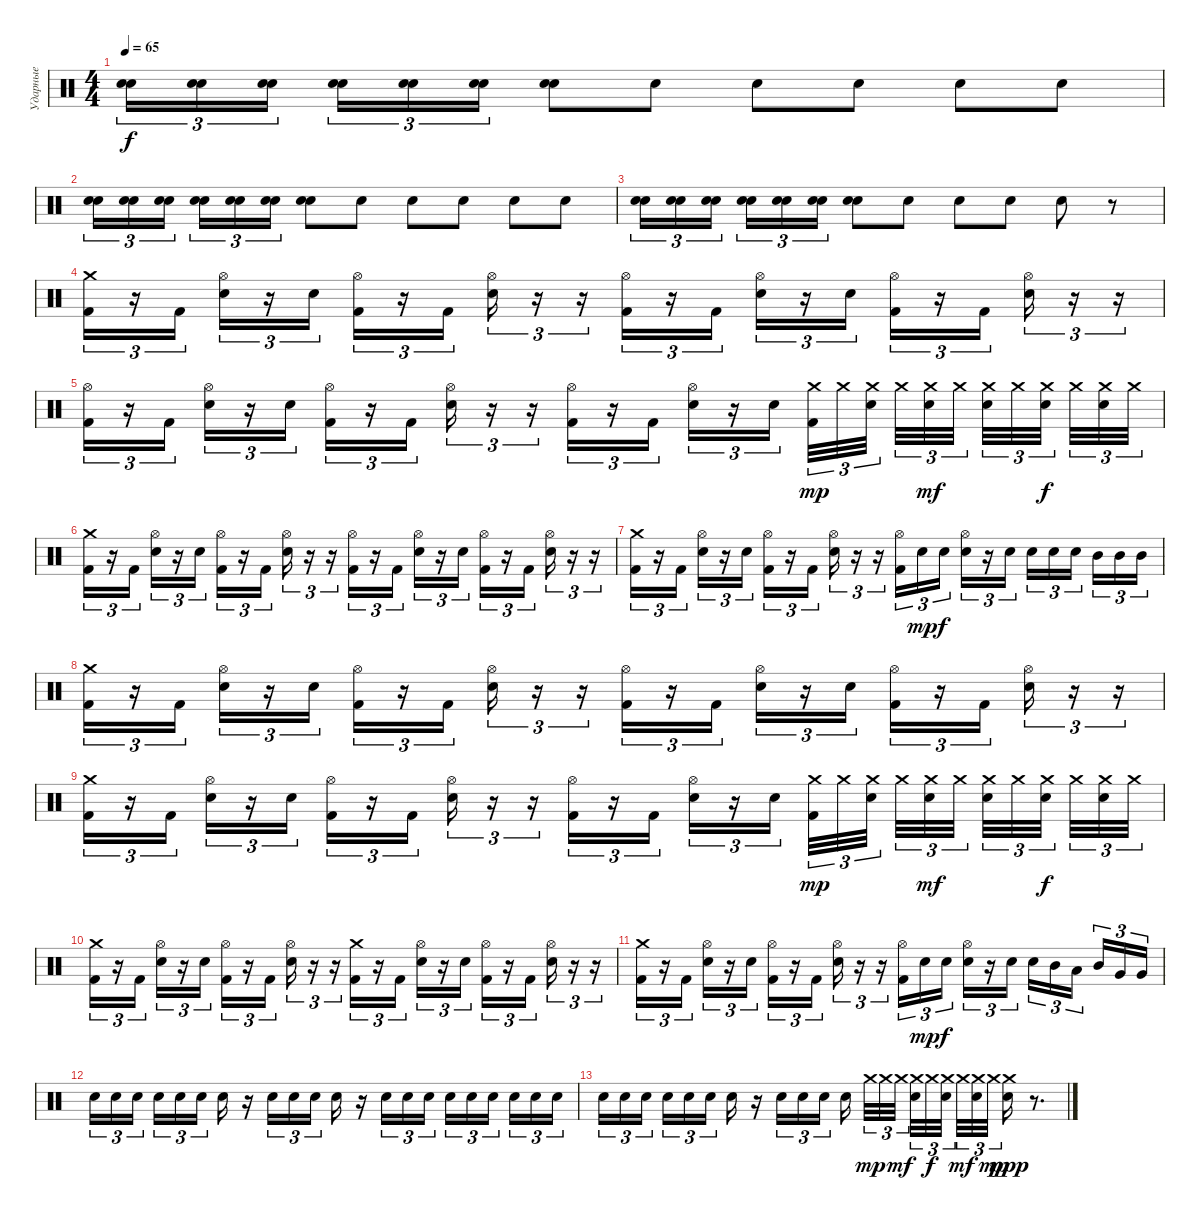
\track ("Ударные" "Ударные") {instrument percussion}
\staff {score}
\articulation defaults
\ts (4 4)
\tempo 65
\clef neutral
\ks c
("Snare (hit) 2" "Electric Snare (hit)").16{tu (3 2) dy f} ("Snare (hit) 2" "Electric Snare (hit)").16{tu (3 2)} ("Snare (hit) 2" "Electric Snare (hit)").16{tu (3 2) beam splitsecondary} ("Snare (hit) 2" "Electric Snare (hit)").16{tu (3 2)} ("Snare (hit) 2" "Electric Snare (hit)").16{tu (3 2)} ("Snare (hit) 2" "Electric Snare (hit)").16{tu (3 2)} ("Snare (hit) 2" "Electric Snare (hit)").8 "Hand Clap (hit)".8 "Hand Clap (hit)".8 "Hand Clap (hit)".8 "Hand Clap (hit)".8 "Hand Clap (hit)".8 |
("Snare (hit) 2" "Electric Snare (hit)").16{tu (3 2)} ("Snare (hit) 2" "Electric Snare (hit)").16{tu (3 2)} ("Snare (hit) 2" "Electric Snare (hit)").16{tu (3 2) beam splitsecondary} ("Snare (hit) 2" "Electric Snare (hit)").16{tu (3 2)} ("Snare (hit) 2" "Electric Snare (hit)").16{tu (3 2)} ("Snare (hit) 2" "Electric Snare (hit)").16{tu (3 2)} ("Snare (hit) 2" "Electric Snare (hit)").8 "Hand Clap (hit)".8 "Hand Clap (hit)".8 "Hand Clap (hit)".8 "Hand Clap (hit)".8 "Hand Clap (hit)".8 |
("Snare (hit) 2" "Electric Snare (hit)").16{tu (3 2)} ("Snare (hit) 2" "Electric Snare (hit)").16{tu (3 2)} ("Snare (hit) 2" "Electric Snare (hit)").16{tu (3 2) beam splitsecondary} ("Snare (hit) 2" "Electric Snare (hit)").16{tu (3 2)} ("Snare (hit) 2" "Electric Snare (hit)").16{tu (3 2)} ("Snare (hit) 2" "Electric Snare (hit)").16{tu (3 2)} ("Snare (hit) 2" "Electric Snare (hit)").8 "Hand Clap (hit)".8 "Hand Clap (hit)".8 "Hand Clap (hit)".8 "Hand Clap (hit)".8 r.8 |
("Crash medium (hit)" "Kick (hit) 2").16{tu (3 2)} r.16{tu (3 2)} "Kick (hit) 2".16{tu (3 2)} ("Hi-Hat (open)" "Electric Snare (hit)").16{tu (3 2)} r.16{tu (3 2)} "Electric Snare (hit)".16{tu (3 2)} ("Hi-Hat (open)" "Kick (hit) 2").16{tu (3 2)} r.16{tu (3 2)} "Kick (hit) 2".16{tu (3 2)} ("Hi-Hat (open)" "Electric Snare (hit)").16{tu (3 2)} r.16{tu (3 2)} r.16{tu (3 2)} ("Hi-Hat (open)" "Kick (hit) 2").16{tu (3 2)} r.16{tu (3 2)} "Kick (hit) 2".16{tu (3 2)} ("Hi-Hat (open)" "Electric Snare (hit)").16{tu (3 2)} r.16{tu (3 2)} "Electric Snare (hit)".16{tu (3 2)} ("Hi-Hat (open)" "Kick (hit) 2").16{tu (3 2)} r.16{tu (3 2)} "Kick (hit) 2".16{tu (3 2)} ("Hi-Hat (open)" "Electric Snare (hit)").16{tu (3 2)} r.16{tu (3 2)} r.16{tu (3 2)} |
("Hi-Hat (open)" "Kick (hit) 2").16{tu (3 2)} r.16{tu (3 2)} "Kick (hit) 2".16{tu (3 2)} ("Hi-Hat (open)" "Electric Snare (hit)").16{tu (3 2)} r.16{tu (3 2)} "Electric Snare (hit)".16{tu (3 2)} ("Hi-Hat (open)" "Kick (hit) 2").16{tu (3 2)} r.16{tu (3 2)} "Kick (hit) 2".16{tu (3 2)} ("Hi-Hat (open)" "Electric Snare (hit)").16{tu (3 2)} r.16{tu (3 2)} r.16{tu (3 2)} ("Hi-Hat (open)" "Kick (hit) 2").16{tu (3 2)} r.16{tu (3 2)} "Kick (hit) 2".16{tu (3 2)} ("Hi-Hat (open)" "Electric Snare (hit)").16{tu (3 2)} r.16{tu (3 2)} "Electric Snare (hit)".16{tu (3 2)} ("Crash medium (hit)" "Kick (hit) 2").32{tu (3 2) dy mp} "Crash medium (hit)".32{tu (3 2)} ("Crash medium (hit)" "Electric Snare (hit)").32{tu (3 2) beam splitsecondary} "Crash medium (hit)".32{tu (3 2)} ("Crash medium (hit)" "Electric Snare (hit)").32{tu (3 2) dy mf} "Crash medium (hit)".32{tu (3 2) beam splitsecondary} ("Crash medium (hit)" "Electric Snare (hit)").32{tu (3 2)} "Crash medium (hit)".32{tu (3 2)} ("Crash medium (hit)" "Electric Snare (hit)").32{tu (3 2) dy f beam splitsecondary} "Crash medium (hit)".32{tu (3 2)} ("Crash medium (hit)" "Electric Snare (hit)").32{tu (3 2)} "Crash medium (hit)".32{tu (3 2)} |
("Crash medium (hit)" "Kick (hit) 2").16{tu (3 2)} r.16{tu (3 2)} "Kick (hit) 2".16{tu (3 2)} ("Hi-Hat (open)" "Electric Snare (hit)").16{tu (3 2)} r.16{tu (3 2)} "Electric Snare (hit)".16{tu (3 2)} ("Hi-Hat (open)" "Kick (hit) 2").16{tu (3 2)} r.16{tu (3 2)} "Kick (hit) 2".16{tu (3 2)} ("Hi-Hat (open)" "Electric Snare (hit)").16{tu (3 2)} r.16{tu (3 2)} r.16{tu (3 2)} ("Hi-Hat (open)" "Kick (hit) 2").16{tu (3 2)} r.16{tu (3 2)} "Kick (hit) 2".16{tu (3 2)} ("Hi-Hat (open)" "Electric Snare (hit)").16{tu (3 2)} r.16{tu (3 2)} "Electric Snare (hit)".16{tu (3 2)} ("Hi-Hat (open)" "Kick (hit) 2").16{tu (3 2)} r.16{tu (3 2)} "Kick (hit) 2".16{tu (3 2)} ("Hi-Hat (open)" "Electric Snare (hit)").16{tu (3 2)} r.16{tu (3 2)} r.16{tu (3 2)} |
("Crash medium (hit)" "Kick (hit) 2").16{tu (3 2)} r.16{tu (3 2)} "Kick (hit) 2".16{tu (3 2)} ("Hi-Hat (open)" "Electric Snare (hit)").16{tu (3 2)} r.16{tu (3 2)} "Electric Snare (hit)".16{tu (3 2)} ("Hi-Hat (open)" "Kick (hit) 2").16{tu (3 2)} r.16{tu (3 2)} "Kick (hit) 2".16{tu (3 2)} ("Hi-Hat (open)" "Electric Snare (hit)").16{tu (3 2)} r.16{tu (3 2)} r.16{tu (3 2)} ("Hi-Hat (open)" "Kick (hit) 2").16{tu (3 2)} "Electric Snare (hit)".16{tu (3 2) dy mp} "Electric Snare (hit)".16{tu (3 2) dy f beam splitsecondary} ("Hi-Hat (open)" "Electric Snare (hit)").16{tu (3 2)} r.16{tu (3 2)} "Electric Snare (hit)".16{tu (3 2)} "Electric Snare (hit)".16{tu (3 2)} "Electric Snare (hit)".16{tu (3 2)} "Electric Snare (hit)".16{tu (3 2) beam splitsecondary} "Mid Tom (hit)".16{tu (3 2)} "Mid Tom (hit)".16{tu (3 2)} "Mid Tom (hit)".16{tu (3 2)} |
("Crash medium (hit)" "Kick (hit) 2").16{tu (3 2)} r.16{tu (3 2)} "Kick (hit) 2".16{tu (3 2)} ("Hi-Hat (open)" "Electric Snare (hit)").16{tu (3 2)} r.16{tu (3 2)} "Electric Snare (hit)".16{tu (3 2)} ("Hi-Hat (open)" "Kick (hit) 2").16{tu (3 2)} r.16{tu (3 2)} "Kick (hit) 2".16{tu (3 2)} ("Hi-Hat (open)" "Electric Snare (hit)").16{tu (3 2)} r.16{tu (3 2)} r.16{tu (3 2)} ("Hi-Hat (open)" "Kick (hit) 2").16{tu (3 2)} r.16{tu (3 2)} "Kick (hit) 2".16{tu (3 2)} ("Hi-Hat (open)" "Electric Snare (hit)").16{tu (3 2)} r.16{tu (3 2)} "Electric Snare (hit)".16{tu (3 2)} ("Hi-Hat (open)" "Kick (hit) 2").16{tu (3 2)} r.16{tu (3 2)} "Kick (hit) 2".16{tu (3 2)} ("Hi-Hat (open)" "Electric Snare (hit)").16{tu (3 2)} r.16{tu (3 2)} r.16{tu (3 2)} |
("Crash medium (hit)" "Kick (hit) 2").16{tu (3 2)} r.16{tu (3 2)} "Kick (hit) 2".16{tu (3 2)} ("Hi-Hat (open)" "Electric Snare (hit)").16{tu (3 2)} r.16{tu (3 2)} "Electric Snare (hit)".16{tu (3 2)} ("Hi-Hat (open)" "Kick (hit) 2").16{tu (3 2)} r.16{tu (3 2)} "Kick (hit) 2".16{tu (3 2)} ("Hi-Hat (open)" "Electric Snare (hit)").16{tu (3 2)} r.16{tu (3 2)} r.16{tu (3 2)} ("Hi-Hat (open)" "Kick (hit) 2").16{tu (3 2)} r.16{tu (3 2)} "Kick (hit) 2".16{tu (3 2)} ("Hi-Hat (open)" "Electric Snare (hit)").16{tu (3 2)} r.16{tu (3 2)} "Electric Snare (hit)".16{tu (3 2)} ("Crash medium (hit)" "Kick (hit) 2").32{tu (3 2) dy mp} "Crash medium (hit)".32{tu (3 2)} ("Crash medium (hit)" "Electric Snare (hit)").32{tu (3 2) beam splitsecondary} "Crash medium (hit)".32{tu (3 2)} ("Crash medium (hit)" "Electric Snare (hit)").32{tu (3 2) dy mf} "Crash medium (hit)".32{tu (3 2) beam splitsecondary} ("Crash medium (hit)" "Electric Snare (hit)").32{tu (3 2)} "Crash medium (hit)".32{tu (3 2)} ("Crash medium (hit)" "Electric Snare (hit)").32{tu (3 2) dy f beam splitsecondary} "Crash medium (hit)".32{tu (3 2)} ("Crash medium (hit)" "Electric Snare (hit)").32{tu (3 2)} "Crash medium (hit)".32{tu (3 2)} |
("Crash medium (hit)" "Kick (hit) 2").16{tu (3 2)} r.16{tu (3 2)} "Kick (hit) 2".16{tu (3 2)} ("Hi-Hat (open)" "Electric Snare (hit)").16{tu (3 2)} r.16{tu (3 2)} "Electric Snare (hit)".16{tu (3 2)} ("Hi-Hat (open)" "Kick (hit) 2").16{tu (3 2)} r.16{tu (3 2)} "Kick (hit) 2".16{tu (3 2)} ("Hi-Hat (open)" "Electric Snare (hit)").16{tu (3 2)} r.16{tu (3 2)} r.16{tu (3 2)} ("Crash medium (hit)" "Kick (hit) 2").16{tu (3 2)} r.16{tu (3 2)} "Kick (hit) 2".16{tu (3 2)} ("Hi-Hat (open)" "Electric Snare (hit)").16{tu (3 2)} r.16{tu (3 2)} "Electric Snare (hit)".16{tu (3 2)} ("Hi-Hat (open)" "Kick (hit) 2").16{tu (3 2)} r.16{tu (3 2)} "Kick (hit) 2".16{tu (3 2)} ("Hi-Hat (open)" "Electric Snare (hit)").16{tu (3 2)} r.16{tu (3 2)} r.16{tu (3 2)} |
("Crash medium (hit)" "Kick (hit) 2").16{tu (3 2)} r.16{tu (3 2)} "Kick (hit) 2".16{tu (3 2)} ("Hi-Hat (open)" "Electric Snare (hit)").16{tu (3 2)} r.16{tu (3 2)} "Electric Snare (hit)".16{tu (3 2)} ("Hi-Hat (open)" "Kick (hit) 2").16{tu (3 2)} r.16{tu (3 2)} "Kick (hit) 2".16{tu (3 2)} ("Hi-Hat (open)" "Electric Snare (hit)").16{tu (3 2)} r.16{tu (3 2)} r.16{tu (3 2)} ("Hi-Hat (open)" "Kick (hit) 2").16{tu (3 2)} "Electric Snare (hit)".16{tu (3 2) dy mp} "Electric Snare (hit)".16{tu (3 2) dy f beam splitsecondary} ("Hi-Hat (open)" "Electric Snare (hit)").16{tu (3 2)} r.16{tu (3 2)} "Electric Snare (hit)".16{tu (3 2)} "Electric Snare (hit)".16{tu (3 2)} "Mid Tom (hit)".16{tu (3 2)} "Low Tom (hit)".16{tu (3 2) beam splitsecondary} "Mid Tom (hit)".16{tu (3 2)} "Very Low Tom (hit)".16{tu (3 2)} "Very Low Tom (hit)".16{tu (3 2)} |
"Electric Snare (hit)".16{tu (3 2)} "Electric Snare (hit)".16{tu (3 2)} "Electric Snare (hit)".16{tu (3 2) beam splitsecondary} "Electric Snare (hit)".16{tu (3 2)} "Electric Snare (hit)".16{tu (3 2)} "Electric Snare (hit)".16{tu (3 2)} "Electric Snare (hit)".16 r.16 "Electric Snare (hit)".16{tu (3 2)} "Electric Snare (hit)".16{tu (3 2)} "Electric Snare (hit)".16{tu (3 2)} "Electric Snare (hit)".16 r.16 "Electric Snare (hit)".16{tu (3 2)} "Electric Snare (hit)".16{tu (3 2)} "Electric Snare (hit)".16{tu (3 2)} "Electric Snare (hit)".16{tu (3 2)} "Electric Snare (hit)".16{tu (3 2)} "Electric Snare (hit)".16{tu (3 2) beam splitsecondary} "Electric Snare (hit)".16{tu (3 2)} "Electric Snare (hit)".16{tu (3 2)} "Electric Snare (hit)".16{tu (3 2)} |
"Electric Snare (hit)".16{tu (3 2)} "Electric Snare (hit)".16{tu (3 2)} "Electric Snare (hit)".16{tu (3 2) beam splitsecondary} "Electric Snare (hit)".16{tu (3 2)} "Electric Snare (hit)".16{tu (3 2)} "Electric Snare (hit)".16{tu (3 2)} "Electric Snare (hit)".16 r.16 "Electric Snare (hit)".16{tu (3 2)} "Electric Snare (hit)".16{tu (3 2)} "Electric Snare (hit)".16{tu (3 2)} "Electric Snare (hit)".16{beam splitsecondary} "Crash medium (hit)".32{tu (3 2) dy mp} "Crash medium (hit)".32{tu (3 2)} "Crash medium (hit)".32{tu (3 2) dy mf beam splitsecondary} ("Crash medium (hit)" "Electric Snare (hit)").32{tu (3 2)} "Crash medium (hit)".32{tu (3 2) dy f} ("Crash medium (hit)" "Electric Snare (hit)").32{tu (3 2) beam splitsecondary} "Crash medium (hit)".32{tu (3 2) dy mf} ("Crash medium (hit)" "Electric Snare (hit)").32{tu (3 2)} "Crash medium (hit)".32{tu (3 2) dy mp} ("Crash medium (hit)" "Electric Snare (hit)").16{dy ppp} r.8{d}
